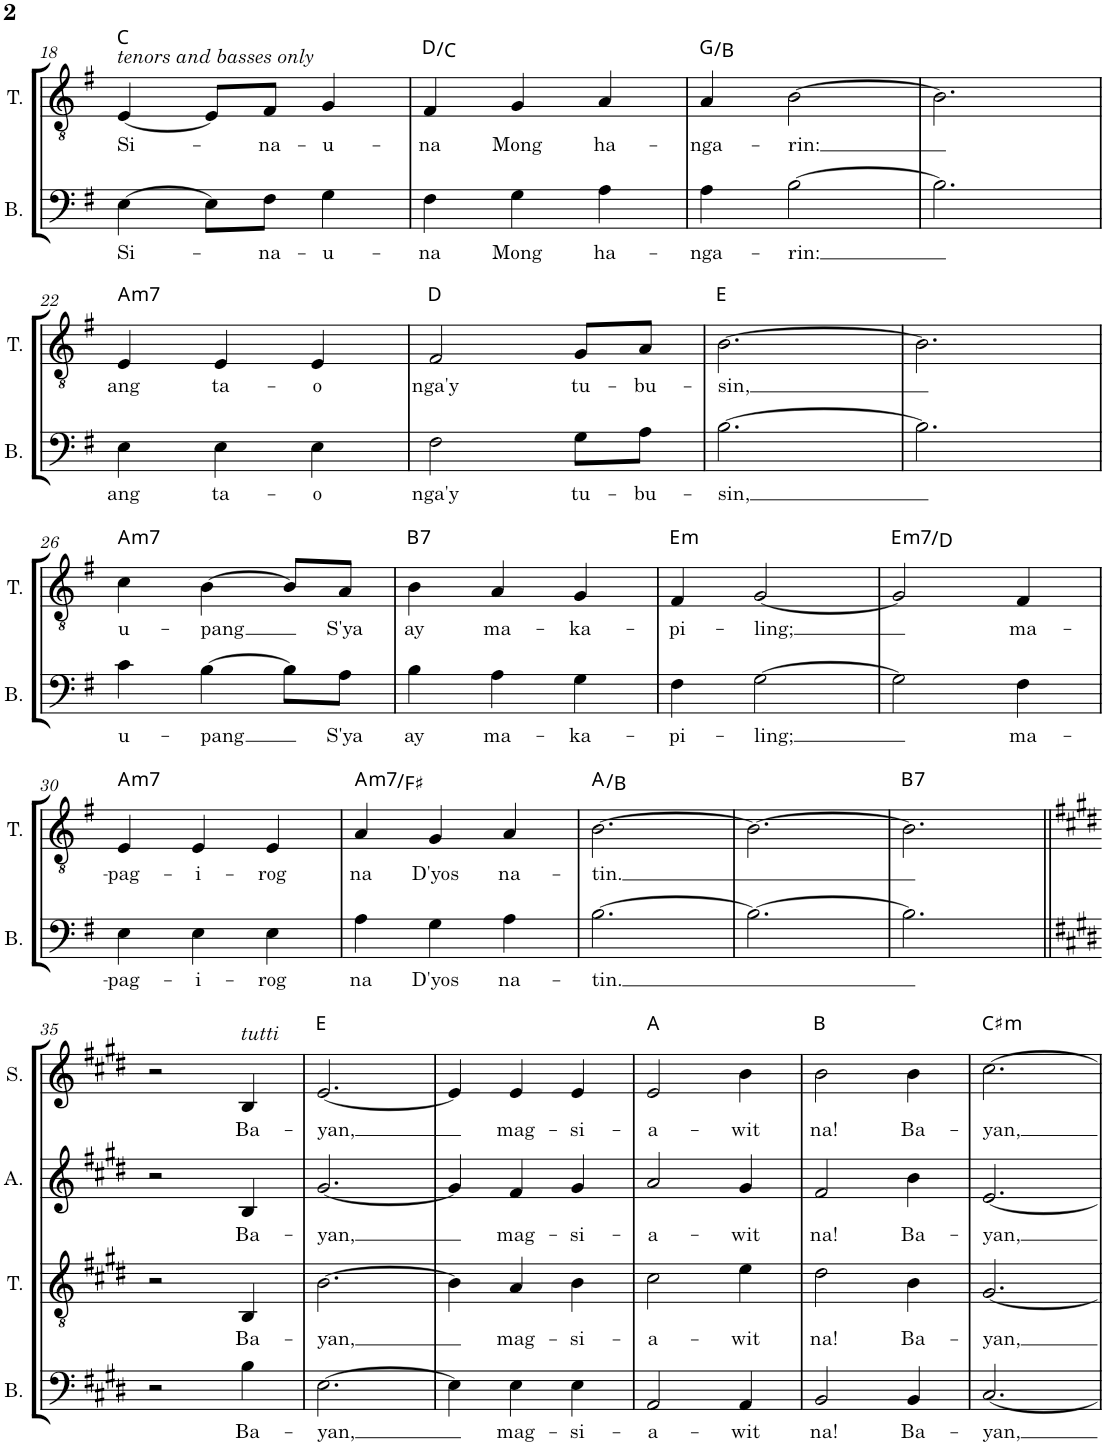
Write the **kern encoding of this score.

**kern	**text	**kern	**text	**harte	**kern	**text	**kern	**text	**harte	**kern
*part5	*part5	*part4	*part4	*part4	*part3	*part3	*part2	*part2	*part2	*part1
*staff5	*staff5	*staff4	*staff4	*	*staff3	*staff3	*staff2	*staff2	*	*staff1
*I"Bass	*	*I"Tenor	*	*	*I"Alto	*	*I"Soprano	*	*	*I"Descant
*I'B.	*	*I'T.	*	*	*I'A.	*	*I'S.	*	*	*I'D.
!!LO:PB:g=z
*clefF4	*	*clefGv2	*	*	*clefG2	*	*clefG2	*	*	*clefGv2
*k[f#]	*	*k[f#]	*	*	*k[f#]	*	*k[f#]	*	*	*k[f#]
*M3/4	*	*M3/4	*	*	*M3/4	*	*M3/4	*	*	*M3/4
=18	=18	=18	=18	=18	=18	=18	=18	=18	=18	=18
!	!	!LO:TX:a:i:t=tenors and basses only	!	!	!	!	!	!	!	!
!	!LO:LY:b	!	!LO:LY:b	!	!	!	!	!	!	!
[4E\	Si-	[4E/	Si-	C:maj	2.r	.	2.r	.	.	2.r
8E\L]	.	8E/L]	.	.	.	.	.	.	.	.
!	!LO:LY:b	!	!LO:LY:b	!	!	!	!	!	!	!
8F#\J	-na-	8F#/J	-na-	.	.	.	.	.	.	.
!	!LO:LY:b	!	!LO:LY:b	!	!	!	!	!	!	!
4G\	-u-	4G/	-u-	.	.	.	.	.	.	.
=19	=19	=19	=19	=19	=19	=19	=19	=19	=19	=19
!	!LO:LY:b	!	!LO:LY:b	!	!	!	!	!	!	!
4F#\	-na	4F#/	-na	D:maj/b7	2.r	.	2.r	.	.	2.r
!	!LO:LY:b	!	!LO:LY:b	!	!	!	!	!	!	!
4G\	Mong	4G/	Mong	.	.	.	.	.	.	.
!	!LO:LY:b	!	!LO:LY:b	!	!	!	!	!	!	!
4A\	ha-	4A/	ha-	.	.	.	.	.	.	.
=20	=20	=20	=20	=20	=20	=20	=20	=20	=20	=20
!	!LO:LY:b	!	!LO:LY:b	!	!	!	!	!	!	!
4A\	-nga-	4A/	-nga-	G:maj/3	2.r	.	2.r	.	.	2.r
!	!LO:LY:b	!	!LO:LY:b	!	!	!	!	!	!	!
[2B\	-rin:	[2B\	-rin:	.	.	.	.	.	.	.
=21	=21	=21	=21	=21	=21	=21	=21	=21	=21	=21
2.B\]	.	2.B\]	.	.	2.r	.	2.r	.	.	2.r
!!LO:LB:g=z
=22	=22	=22	=22	=22	=22	=22	=22	=22	=22	=22
!	!LO:LY:b	!	!LO:LY:b	!LO:H:kt=m7	!	!	!	!	!	!
4E\	ang	4E/	ang	A:min7	2.r	.	2.r	.	.	2.r
!	!LO:LY:b	!	!LO:LY:b	!	!	!	!	!	!	!
4E\	ta-	4E/	ta-	.	.	.	.	.	.	.
!	!LO:LY:b	!	!LO:LY:b	!	!	!	!	!	!	!
4E\	-o	4E/	-o	.	.	.	.	.	.	.
=23	=23	=23	=23	=23	=23	=23	=23	=23	=23	=23
!	!LO:LY:b	!	!LO:LY:b	!	!	!	!	!	!	!
2F#\	nga'y	2F#/	nga'y	D:maj	2.r	.	2.r	.	.	2.r
!	!LO:LY:b	!	!LO:LY:b	!	!	!	!	!	!	!
8G\L	tu-	8G/L	tu-	.	.	.	.	.	.	.
!	!LO:LY:b	!	!LO:LY:b	!	!	!	!	!	!	!
8A\J	-bu-	8A/J	-bu-	.	.	.	.	.	.	.
=24	=24	=24	=24	=24	=24	=24	=24	=24	=24	=24
!	!LO:LY:b	!	!LO:LY:b	!	!	!	!	!	!	!
[2.B\	-sin,	[2.B\	-sin,	E:maj	2.r	.	2.r	.	.	2.r
=25	=25	=25	=25	=25	=25	=25	=25	=25	=25	=25
2.B\]	.	2.B\]	.	.	2.r	.	2.r	.	.	2.r
!!LO:LB:g=z
=26	=26	=26	=26	=26	=26	=26	=26	=26	=26	=26
!	!LO:LY:b	!	!LO:LY:b	!LO:H:kt=m7	!	!	!	!	!	!
4c\	u-	4c\	u-	A:min7	2.r	.	2.r	.	.	2.r
!	!LO:LY:b	!	!LO:LY:b	!	!	!	!	!	!	!
[4B\	-pang	[4B\	-pang	.	.	.	.	.	.	.
8B\L]	.	8B/L]	.	.	.	.	.	.	.	.
!	!LO:LY:b	!	!LO:LY:b	!	!	!	!	!	!	!
8A\J	S'ya	8A/J	S'ya	.	.	.	.	.	.	.
=27	=27	=27	=27	=27	=27	=27	=27	=27	=27	=27
!	!LO:LY:b	!	!LO:LY:b	!LO:H:kt=7	!	!	!	!	!	!
4B\	ay	4B\	ay	B:7	2.r	.	2.r	.	.	2.r
!	!LO:LY:b	!	!LO:LY:b	!	!	!	!	!	!	!
4A\	ma-	4A/	ma-	.	.	.	.	.	.	.
!	!LO:LY:b	!	!LO:LY:b	!	!	!	!	!	!	!
4G\	-ka-	4G/	-ka-	.	.	.	.	.	.	.
=28	=28	=28	=28	=28	=28	=28	=28	=28	=28	=28
!	!LO:LY:b	!	!LO:LY:b	!LO:H:kt=m	!	!	!	!	!	!
4F#\	-pi-	4F#/	-pi-	E:min	2.r	.	2.r	.	.	2.r
!	!LO:LY:b	!	!LO:LY:b	!	!	!	!	!	!	!
[2G\	-ling;	[2G/	-ling;	.	.	.	.	.	.	.
=29	=29	=29	=29	=29	=29	=29	=29	=29	=29	=29
!	!	!	!	!LO:H:kt=m7	!	!	!	!	!	!
2G\]	.	2G/]	.	E:min7/b7	2.r	.	2.r	.	.	2.r
!	!LO:LY:b	!	!LO:LY:b	!	!	!	!	!	!	!
4F#\	ma-	4F#/	ma-	.	.	.	.	.	.	.
!!LO:LB:g=z
=30	=30	=30	=30	=30	=30	=30	=30	=30	=30	=30
!	!LO:LY:b	!	!LO:LY:b	!LO:H:kt=m7	!	!	!	!	!	!
4E\	-pag-	4E/	-pag-	A:min7	2.r	.	2.r	.	.	2.r
!	!LO:LY:b	!	!LO:LY:b	!	!	!	!	!	!	!
4E\	-i-	4E/	-i-	.	.	.	.	.	.	.
!	!LO:LY:b	!	!LO:LY:b	!	!	!	!	!	!	!
4E\	-rog	4E/	-rog	.	.	.	.	.	.	.
=31	=31	=31	=31	=31	=31	=31	=31	=31	=31	=31
!	!LO:LY:b	!	!LO:LY:b	!LO:H:kt=m7	!	!	!	!	!	!
4A\	na	4A/	na	A:min7/6	2.r	.	2.r	.	.	2.r
!	!LO:LY:b	!	!LO:LY:b	!	!	!	!	!	!	!
4G\	D'yos	4G/	D'yos	.	.	.	.	.	.	.
!	!LO:LY:b	!	!LO:LY:b	!	!	!	!	!	!	!
4A\	na-	4A/	na-	.	.	.	.	.	.	.
=32	=32	=32	=32	=32	=32	=32	=32	=32	=32	=32
!	!LO:LY:b	!	!LO:LY:b	!	!	!	!	!	!	!
[2.B\	-tin.	[2.B\	-tin.	A:maj/2	2.r	.	2.r	.	.	2.r
=33	=33	=33	=33	=33	=33	=33	=33	=33	=33	=33
2.B\_	.	2.B\_	.	.	2.r	.	2.r	.	.	2.r
=34	=34	=34	=34	=34	=34	=34	=34	=34	=34	=34
!	!	!	!	!LO:H:kt=7	!	!	!	!	!	!
2.B\]	.	2.B\]	.	B:7	2.r	.	2.r	.	.	2.r
!!LO:LB:g=z
=35||	=35||	=35||	=35||	=35||	=35||	=35||	=35||	=35||	=35||	=35||
*k[f#c#g#d#]	*	*k[f#c#g#d#]	*	*	*k[f#c#g#d#]	*	*k[f#c#g#d#]	*	*	*k[f#c#g#d#]
2r	.	2r	.	.	2r	.	2r	.	.	2.r
!	!	!	!	!	!	!	!LO:TX:a:i:t=tutti	!	!	!
!	!LO:LY:b	!	!LO:LY:b	!	!	!LO:LY:b	!	!LO:LY:b	!	!
4B\	Ba-	4BB/	Ba-	.	4B/	Ba-	4B/	Ba-	.	.
=36	=36	=36	=36	=36	=36	=36	=36	=36	=36	=36
!	!LO:LY:b	!	!LO:LY:b	!	!	!LO:LY:b	!	!LO:LY:b	!	!
[2.E\	-yan,	[2.B\	-yan,	.	[2.g#/	-yan,	[2.e/	-yan,	E:maj	2.r
=37	=37	=37	=37	=37	=37	=37	=37	=37	=37	=37
4E\]	.	4B\]	.	.	4g#/]	.	4e/]	.	.	2.r
!	!LO:LY:b	!	!LO:LY:b	!	!	!LO:LY:b	!	!LO:LY:b	!	!
4E\	mag-	4A/	mag-	.	4f#/	mag-	4e/	mag-	.	.
!	!LO:LY:b	!	!LO:LY:b	!	!	!LO:LY:b	!	!LO:LY:b	!	!
4E\	-si-	4B\	-si-	.	4g#/	-si-	4e/	-si-	.	.
=38	=38	=38	=38	=38	=38	=38	=38	=38	=38	=38
!	!LO:LY:b	!	!LO:LY:b	!	!	!LO:LY:b	!	!LO:LY:b	!	!
2AA/	-a-	2c#\	-a-	.	2a/	-a-	2e/	-a-	A:maj	2.r
!	!LO:LY:b	!	!LO:LY:b	!	!	!LO:LY:b	!	!LO:LY:b	!	!
4AA/	-wit	4e\	-wit	.	4g#/	-wit	4b\	-wit	.	.
=39	=39	=39	=39	=39	=39	=39	=39	=39	=39	=39
!	!LO:LY:b	!	!LO:LY:b	!	!	!LO:LY:b	!	!LO:LY:b	!	!
2BB/	na!	2d#\	na!	.	2f#/	na!	2b\	na!	B:maj	2.r
!	!LO:LY:b	!	!LO:LY:b	!	!	!LO:LY:b	!	!LO:LY:b	!	!
4BB/	Ba-	4B\	Ba-	.	4b\	Ba-	4b\	Ba-	.	.
=40	=40	=40	=40	=40	=40	=40	=40	=40	=40	=40
!	!LO:LY:b	!	!LO:LY:b	!	!	!LO:LY:b	!	!LO:LY:b	!LO:H:kt=m	!
[2.C#/	-yan,	[2.G#/	-yan,	.	[2.e/	-yan,	[2.cc#\	-yan,	C#:min	2.r
=	=	=	=	=	=	=	=	=	=	=
*-	*-	*-	*-	*-	*-	*-	*-	*-	*-	*-
